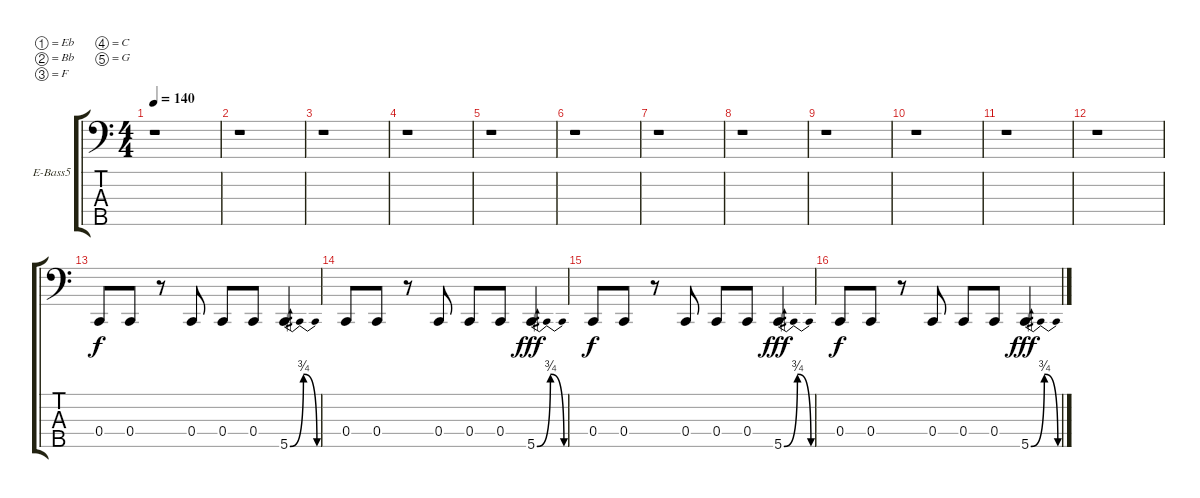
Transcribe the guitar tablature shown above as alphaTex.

\bracketExtendMode groupsimilarinstruments
\firstSystemTrackNameOrientation horizontal
\otherSystemsTrackNameOrientation horizontal
\track ("Бас" "E-Bass5") {instrument electricbassfinger}
\staff {score tabs}
\tuning (Eb2 Bb1 F1 C1 G0)
\ts (4 4)
\tempo 140
\clef f4
\ks c
r.1{dy f instrument electricbassfinger} |
r.1 |
r.1 |
r.1 |
r.1 |
r.1 |
r.1 |
r.1 |
r.1 |
r.1 |
r.1 |
r.1 |
0.4.8 0.4.8 r.8 0.4.8 0.4.8 0.4.8 5.5{be (bendrelease 0 0 30 3 30 3 60 0)}.4 |
0.4.8 0.4.8 r.8 0.4.8 0.4.8 0.4.8 5.5{be (bendrelease 0 0 30 3 30 3 60 0)}.4{dy fff} |
0.4.8{dy f} 0.4.8 r.8 0.4.8 0.4.8 0.4.8 5.5{be (bendrelease 0 0 30 3 30 3 60 0)}.4{dy fff} |
0.4.8{dy f} 0.4.8 r.8 0.4.8 0.4.8 0.4.8 5.5{be (bendrelease 0 0 30 3 30 3 60 0)}.4{dy fff}
